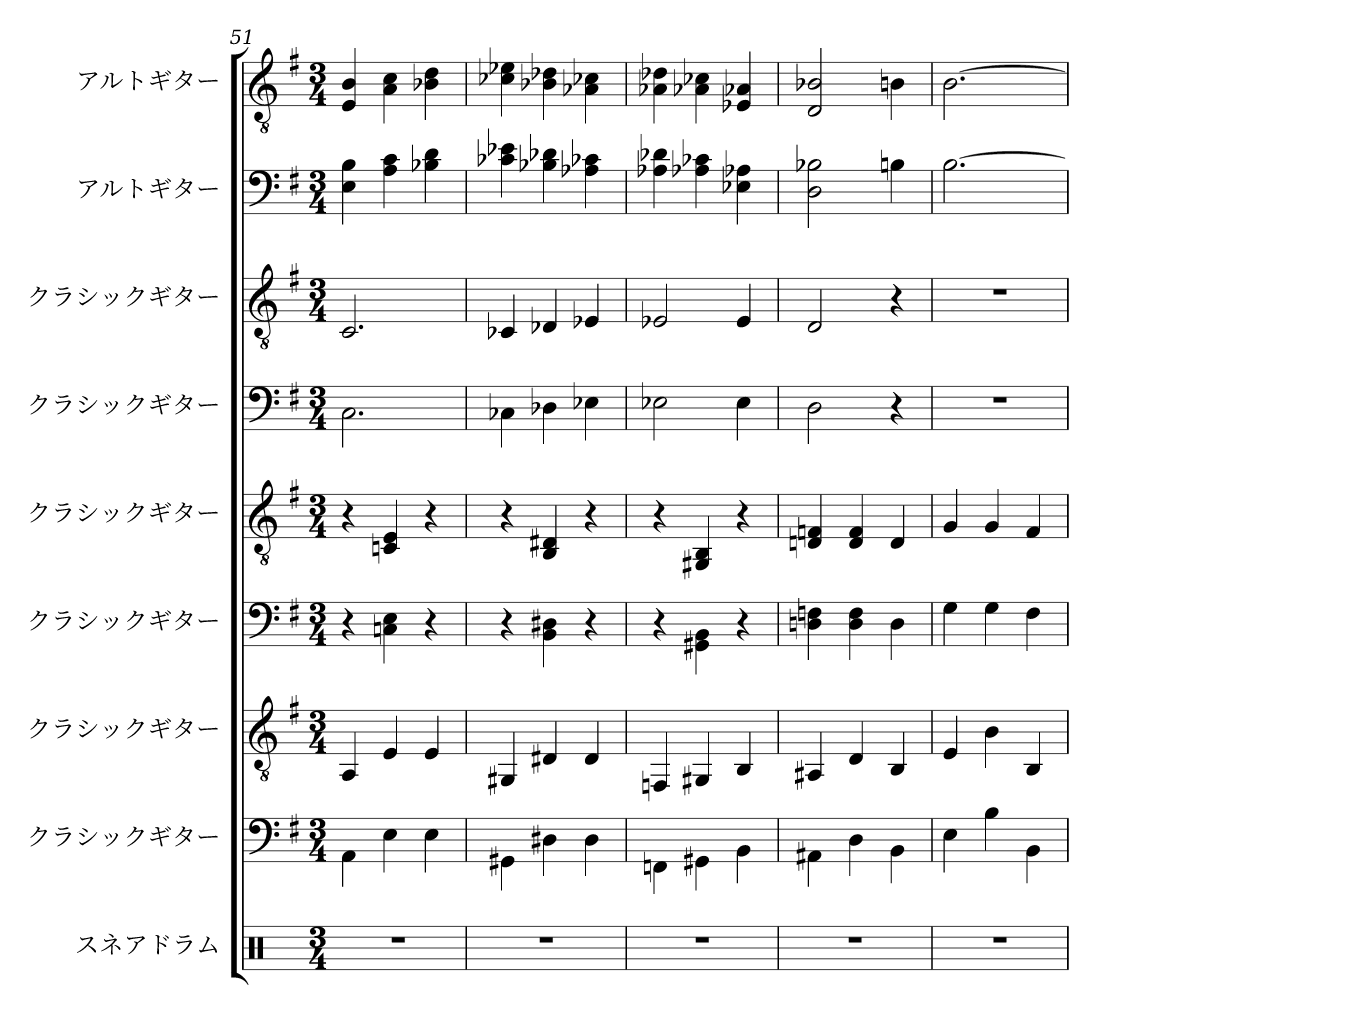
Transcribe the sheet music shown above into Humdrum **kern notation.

**kern	**kern	**kern	**kern	**kern	**kern	**kern	**kern	**kern
*part9	*part8	*part7	*part6	*part5	*part4	*part3	*part2	*part1
*staff9	*staff8	*staff7	*staff6	*staff5	*staff4	*staff3	*staff2	*staff1
*I"スネアドラム	*I"クラシックギター	*I"クラシックギター	*I"クラシックギター	*I"クラシックギター	*I"クラシックギター	*I"クラシックギター	*I"アルトギター	*I"アルトギター
*clefX	*	*clefGv2	*	*clefGv2	*	*clefGv2	*	*clefGv2
*k[]	*k[f#]	*k[f#]	*k[f#]	*k[f#]	*k[f#]	*k[f#]	*k[f#]	*k[f#]
*M3/4	*M3/4	*M3/4	*M3/4	*M3/4	*M3/4	*M3/4	*M3/4	*M3/4
=51	=51	=51	=51	=51	=51	=51	=51	=51
2.r	4AA\	4AA/	4r	4r	2.C\	2.C/	4E\ 4B\	4E/ 4B/
.	4E\	4E/	4Cn\ 4E\	4Cn/ 4E/	.	.	4A\ 4c\	4A\ 4c\
.	4E\	4E/	4r	4r	.	.	4B-X\ 4d\	4B-X\ 4d\
=52	=52	=52	=52	=52	=52	=52	=52	=52
2.r	4GG#X\	4GG#X/	4r	4r	4C-X\	4C-X/	4c-X\ 4e-X\	4c-X\ 4e-X\
.	4D#X\	4D#X/	4BB\ 4D#X\	4BB/ 4D#X/	4D-X\	4D-X/	4B-X\ 4d-X\	4B-X\ 4d-X\
.	4D#\	4D#/	4r	4r	4E-X\	4E-X/	4A-X\ 4c-X\	4A-X\ 4c-X\
=53	=53	=53	=53	=53	=53	=53	=53	=53
2.r	4FFn\	4FFn/	4r	4r	2E-X\	2E-X/	4A-X\ 4d-X\	4A-X\ 4d-X\
.	4GG#X\	4GG#X/	4GG#X\ 4BB\	4GG#X/ 4BB/	.	.	4A-X\ 4c-X\	4A-X\ 4c-X\
.	4BB\	4BB/	4r	4r	4E-\	4E-/	4E-X\ 4A-X\	4E-X/ 4A-X/
=54	=54	=54	=54	=54	=54	=54	=54	=54
2.r	4AA#X\	4AA#X/	4Dn\ 4Fn\	4Dn/ 4Fn/	2D\	2D/	2D\ 2B-X\	2D/ 2B-X/
.	4D\	4D/	4D\ 4F\	4D/ 4F/	.	.	.	.
.	4BB\	4BB/	4D\	4D/	4r	4r	4Bn\	4Bn\
=55	=55	=55	=55	=55	=55	=55	=55	=55
2.r	4E\	4E/	4G\	4G/	2.r	2.r	[2.B\	[2.B\
.	4B\	4B\	4G\	4G/	.	.	.	.
.	4BB\	4BB/	4F#\	4F#/	.	.	.	.
=	=	=	=	=	=	=	=	=
*-	*-	*-	*-	*-	*-	*-	*-	*-
